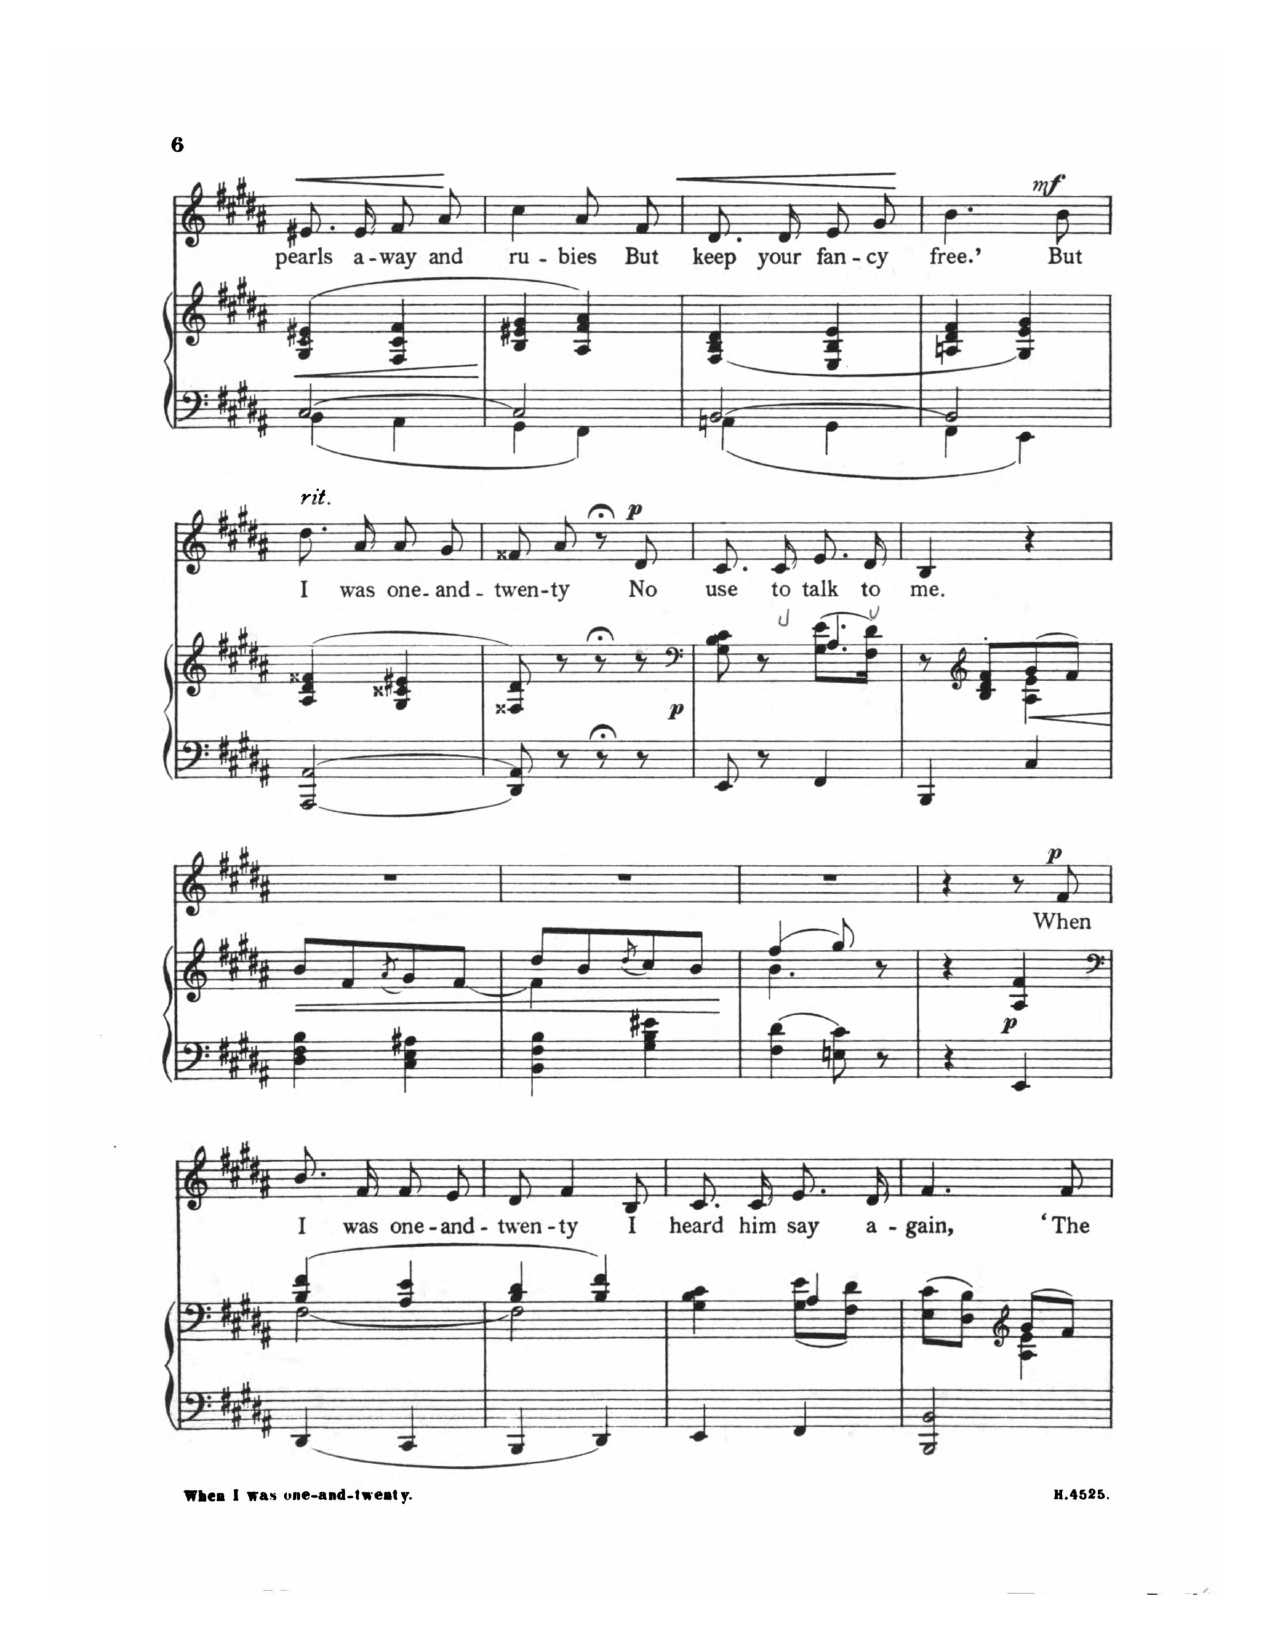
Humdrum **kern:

**kern	**kern	**dynam	**kern	**text	**dynam
*part2	*part2	*part2	*part1	*part1	*part1
*staff3	*staff2	*staff2/3	*staff1	*staff1	*staff1
*I"Piano	*	*	*I"Voice	*	*
*I'Pno	*	*	*	*	*
*clefF4	*clefG2	*	*clefG2	*	*
*k[f#c#g#d#a#]	*k[f#c#g#d#a#]	*	*k[f#c#g#d#a#]	*	*
*M2/4	*M2/4	*	*M2/4	*	*
=13	=13	=13	=13	=13	=13
*^	*	*	*	*	*
!	!	!	!LO:HP:b	!	!	!LO:HP:b
[2C#/	4BB\	(4G#/ 4c#/ 4e#X/	<	8.e#X/L	pearls	<
.	.	.	.	16e#/Jk	a-	.
.	4AA#\	4F#/ 4c#/ 4f#/	.	8f#/L	-way	.
.	.	.	.	8a#/J	and	[
*v	*v	*	*	*	*	*
.	.	[	.	.	.
=14	=14	=14	=14	=14	=14
*^	*	*	*	*	*
2C#/]	4GG#\	4B/ 4e#X/ 4g#/	.	4cc#\	ru-	.
.	4FF#\	4A#/ 4f#/ 4a#/)	.	8a#/L	-bies	.
.	.	.	.	8f#/J	But	.
=15	=15	=15	=15	=15	=15	=15
!	!	!	!	!	!	!LO:HP:b
[2BB/	4AAn\	(>4F#/ 4B/ 4d#/	.	8.d#/L	keep	<
.	.	.	.	16d#/Jk	your	.
.	4GG#\	4E/ 4B/ 4e/	.	8e/L	fan-	.
.	.	.	.	8g#/J	-cy	.
*v	*v	*	*	*	*	*
.	.	.	.	.	[
=16	=16	=16	=16	=16	=16
*^	*	*	*	*	*
2BB/]	4FF#\	4An/ 4d#/ 4f#/	.	4.b\	free.’	.
.	4EE\	4G#/ 4e/ 4g#/)	.	.	.	.
!	!	!	!	!	!	!LO:DY:a
.	.	.	.	8b\	But	mf
*v	*v	*	*	*	*	*
=17	=17	=17	=17	=17	=17
!	!	!	!LO:TX:i:t=rit.	!	!
2AAA#/ [2AA#/	(>4A#/ 4d#/ 4f##X/	.	8.dd#\L	I	.
.	.	.	16a#\Jk	was	.
.	4G#/ 4c##X/ 4e#X/	.	8a#/L	one-	.
.	.	.	8g#/J	-and-	.
=18	=18	=18	=18	=18	=18
8DD#/ 8AA#/]	8F##X/ 8d#/)	.	8f##X/L	-twen-	.
8r	8r	.	8a#/J	-ty	.
8r;<	8r;<	.	8r;<	.	.
!	!	!	!	!	!LO:DY:a
8r	8r	.	8d#/	No	p
=19	=19	=19	=19	=19	=19
*	*clefF4	*	*	*	*
*	*^	*	*	*	*
!	!	!	!LO:DY:b	!	!	!
8EE/	8G#\ 8B\ 8c#\	4ryy	p	8.c#/L	use	.
8r	8r	.	.	.	.	.
.	.	.	.	16c#/Jk	to	.
4FF#/	4A#/	(>8.G#\ 8.e\L	.	8.e/L	talk	.
.	.	16F#\ 16d#\Jk)	.	16d#/Jk	to	.
=20	=20	=20	=20	=20	=20	=20
4BBB/	8r	4ryy	.	4B/	me.	.
*	*clefG2	*	*	*	*	*
.	8B/'> 8d#/'> 8f#/'>L	.	.	.	.	.
!	!	!	!LO:HP:b	!	!	!
4C#/	(8g#/	4A#\ 4e\	<	4r	.	.
.	8f#/J)	.	.	.	.	.
*	*v	*v	*	*	*	*
=21	=21	=21	=21	=21	=21
4D#\ 4F#\ 4B\	8b/L	.	2r	.	.
.	8f#/	.	.	.	.
.	(8qa#/	.	.	.	.
4C#\ 4E\ 4A#X\	8g#/)	.	.	.	.
.	[<8f#/J	.	.	.	.
=22	=22	=22	=22	=22	=22
*	*^	*	*	*	*
4BB\ 4F#\ 4B\	8dd#/L	4f#\]	.	2r	.	.
.	8b/	.	.	.	.	.
.	(8qdd#/	.	.	.	.	.
4G#\ 4B\ 4e#X\	8cc#/)	4ryy	.	.	.	.
.	8b/J	.	.	.	.	.
*	*v	*v	*	*	*	*
.	.	[	.	.	.
=23	=23	=23	=23	=23	=23
*	*^	*	*	*	*
4F#\ 4d#\	(4ff#/	4.b\	.	2r	.	.
8En\ 8c#\	8gg#/)	.	.	.	.	.
8r	8r	8ryy	.	.	.	.
*	*v	*v	*	*	*	*
=24	=24	=24	=24	=24	=24
4r	4r	.	4r	.	.
!	!	!LO:DY:b	!	!	!
4EE/	4A#/ 4f#/	p	8r	.	.
!	!	!	!	!	!LO:DY:a
.	.	.	8f#/	When	p
=25	=25	=25	=25	=25	=25
*	*clefF4	*	*	*	*
*	*^	*	*	*	*
4DD#/	(4B/ 4f#/	[2F#\	.	8.b/L	I	.
.	.	.	.	16f#/Jk	was	.
4CC#/	4A#/ 4e/	.	.	8f#/L	one-	.
.	.	.	.	8e/J	-and-	.
=26	=26	=26	=26	=26	=26	=26
4BBB/	4B/ 4d#/	2F#\]	.	8d#/	-twen-	.
.	.	.	.	4f#/	-ty	.
4DD#/	4B/ 4f#/)	.	.	.	.	.
.	.	.	.	8B/	I	.
=27	=27	=27	=27	=27	=27	=27
4EE/	4G#\ 4B\ 4c#\	4ryy	.	8.c#/L	heard	.
.	.	.	.	16c#/Jk	him	.
4FF#/	4A#/	(8G#\ 8e\L	.	8.e/L	say	.
.	.	8F#\ 8d#\J)	.	.	.	.
.	.	.	.	16d#/Jk	a-	.
=28	=28	=28	=28	=28	=28	=28
2BBB/ 2BB/	(8E\ 8c#\L	4ryy	.	4.f#/	-gain,	.
.	8D#\ 8B\J)	.	.	.	.	.
*	*clefG2	*	*	*	*	*
.	(8g#/L	4A#\ 4e\	.	.	.	.
.	8f#/J)	.	.	8f#/	‘The	.
*	*v	*v	*	*	*	*
=	=	=	=	=	=
*-	*-	*-	*-	*-	*-
